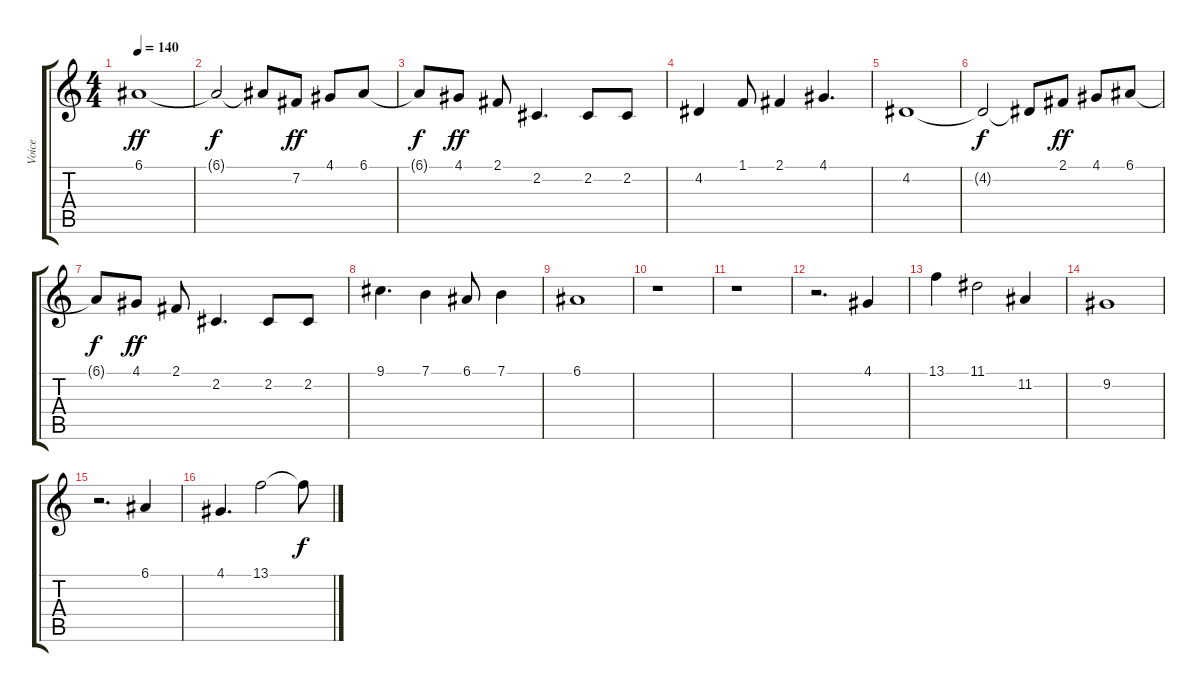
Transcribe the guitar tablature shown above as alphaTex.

\track ("Voice" "Voice") {instrument lead6voice}
\staff {score tabs}
\tuning (E4 B3 G3 D3 A2 E2) {hide}
\ts (4 4)
\tempo 140
\clef g2
\ks c
6.1.1{dy ff} |
6.1{t}.2{dy f} 6.1{t}.8 7.2.8{dy ff} 4.1.8 6.1.8 |
6.1{t}.8{dy f} 4.1.8{dy ff} 2.1.8 2.2.4{d} 2.2.8 2.2.8 |
4.2.4 1.1.8 2.1.4 4.1.4{d} |
4.2.1 |
4.2{t}.2{dy f} 4.2{t}.8 2.1.8{dy ff} 4.1.8 6.1.8 |
6.1{t}.8{dy f} 4.1.8{dy ff} 2.1.8 2.2.4{d} 2.2.8 2.2.8 |
9.1.4{d} 7.1.4 6.1.8 7.1.4 |
6.1.1 |
r.1 |
r.1 |
r.2{d} 4.1.4 |
13.1.4 11.1.2 11.2.4 |
9.2.1 |
r.2{d} 6.1.4 |
4.1.4{d} 13.1.2 13.1{t}.8{dy f}
